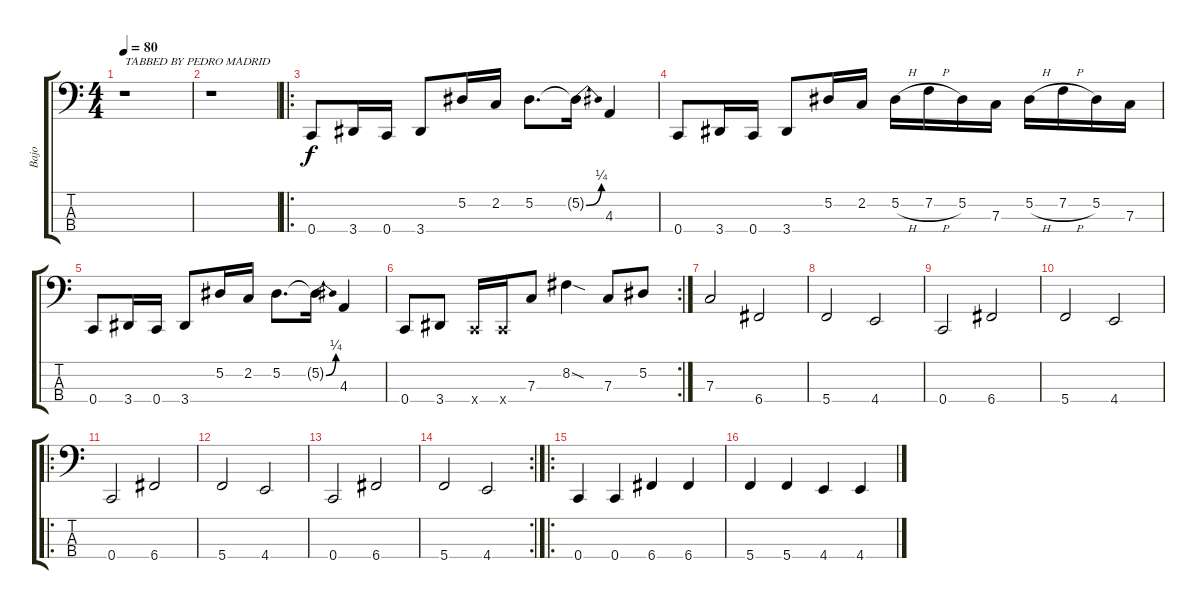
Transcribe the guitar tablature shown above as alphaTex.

\track ("Bajo" "Bajo") {instrument electricbassfinger}
\staff {score tabs}
\tuning (Eb2 Bb1 F1 C1) {hide}
\ts (4 4)
\tempo 80
\clef f4
\ks c
r.1{txt "TABBED BY PEDRO MADRID" dy f instrument electricbassfinger} |
r.1 |
\ro
0.4.8 3.4.16 0.4.16 3.4.8 5.2.16 2.2.16 5.2.8{d} 5.2{be (bend 0 0 60 1) t}.16 4.3.4 |
0.4.8 3.4.16 0.4.16 3.4.8 5.2.16 2.2.16 5.2{h}.16 7.2{h}.16 5.2.16 7.3.16 5.2{h}.16 7.2{h}.16 5.2.16 7.3.16 |
0.4.8 3.4.16 0.4.16 3.4.8 5.2.16 2.2.16 5.2.8{d} 5.2{be (bend 0 0 60 1) t}.16 4.3.4 |
\rc 2
0.4.8 3.4.8 0.4{x}.16 0.4{x}.16 7.3.8 8.2{sod}.4 7.3.8 5.2.8 |
7.3.2 6.4.2 |
5.4.2 4.4.2 |
0.4.2 6.4.2 |
5.4.2 4.4.2 |
\ro
0.4.2 6.4.2 |
5.4.2 4.4.2 |
0.4.2 6.4.2 |
\rc 2
5.4.2 4.4.2 |
\ro
0.4.4 0.4.4 6.4.4 6.4.4 |
5.4.4 5.4.4 4.4.4 4.4.4
